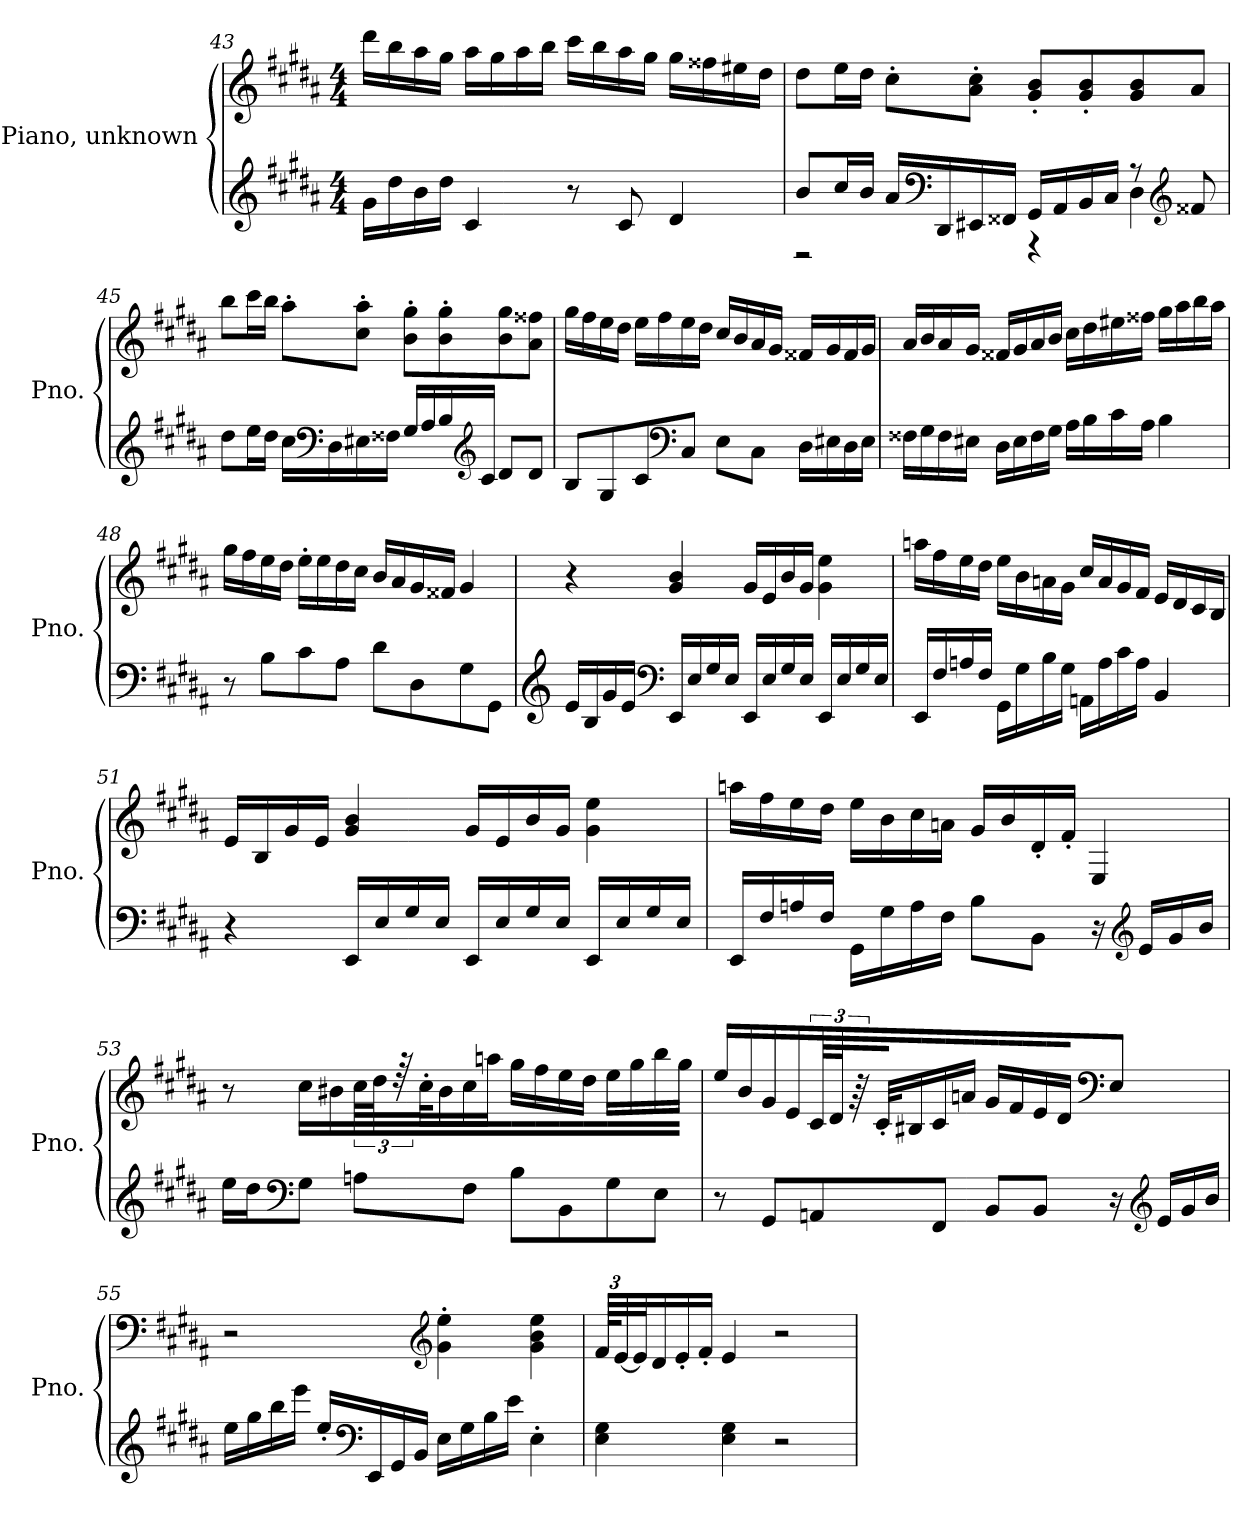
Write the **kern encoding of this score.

**kern	**kern
*part1	*part1
*staff2	*staff1
*I"Piano, unknown	*
*I'Pno.	*
*clefG2	*clefG2
*k[f#c#g#d#a#]	*k[f#c#g#d#a#]
*M4/4	*M4/4
=43	=43
16g#\LL	16ddd#\LL
16dd#\	16bb\
16b\	16aa#\
16dd#\JJ	16gg#\JJ
4c#/	16aa#\LL
.	16gg#\
.	16aa#\
.	16bb\JJ
8r	16ccc#\LL
.	16bb\
8c#/	16aa#\
.	16gg#\JJ
4d#/	16gg#\LL
.	16ff##X\
.	16ee#X\
.	16dd#\JJ
!!LO:LB:g=z
=44	=44
*^	*
8b/L	2r	8dd#\L
16cc#/L	.	16ee\L
16b/JJ	.	16dd#\JJ
16a#/LL	.	8cc#'\L
*clefF4	*	*
16DD#/	.	.
16EE#X/	.	8a#\' 8cc#\'J
16FF##X/JJ	.	.
16GG#/LL	4r	8g#/' 8b/'L
16AA#/	.	.
16BB/	.	8g#/' 8b/'
16C#/JJ	.	.
8r	4D#\	8g#/ 8b/
*clefG2	*	*
8f##X/	.	8a#/J
*v	*v	*
=45	=45
8dd#\L	8bb\L
16ee\L	16ccc#\L
16dd#\JJ	16bb\JJ
16cc#\LL	8aa#'\L
*clefF4	*
16D#\	.
16E#X\	8cc#\' 8aa#\'J
16F##X\JJ	.
16G#/LL	8b\' 8gg#\'L
16A#/	.
16B/	8b\' 8gg#\'
*clefG2	*
16c#/JJ	.
8d#/L	8b\ 8gg#\
8d#/J	8a#\ 8ff##X\J
!!LO:PB:g=z
=46	=46
8B/L	16gg#\LL
.	16ff#\
8G#/	16ee\
.	16dd#\JJ
8c#/	16ee\LL
.	16ff#\
*clefF4	*
8C#/J	16ee\
.	16dd#\JJ
8E\L	16cc#/LL
.	16b/
8C#\J	16a#/
.	16g#/JJ
16D#\LL	16f##X/LL
16E#X\	16g#/
16D#\	16f##/
16E#\JJ	16g#/JJ
=47	=47
16F##X\LL	16a#/LL
16G#\	16b/
16F##\	16a#/
16E#X\JJ	16g#/JJ
16D#\LL	16f##X/LL
16E#\	16g#/
16F##\	16a#/
16G#\JJ	16b/JJ
16A#\LL	16cc#\LL
16B\	16dd#\
16c#\	16ee#X\
16A#\JJ	16ff##X\JJ
4B\	16gg#\LL
.	16aa#\
.	16bb\
.	16aa#\JJ
!!LO:LB:g=z
=48	=48
8r	16gg#\LL
.	16ff#\
8B\L	16ee\
.	16dd#\JJ
8c#\	16ee'\LL
.	16ee\
8A#\J	16dd#\
.	16cc#\JJ
8d#\L	16b/LL
.	16a#/
8D#\	16g#/
.	16f##X/JJ
8G#\	4g#/
8GG#\J	.
=49	=49
*clefG2	*
16e/LL	4r
16B/	.
16g#/	.
16e/JJ	.
*clefF4	*
16EE/LL	4g#/ 4b/
16E/	.
16G#/	.
16E/JJ	.
16EE/LL	16g#/LL
16E/	16e/
16G#/	16b/
16E/JJ	16g#/JJ
16EE/LL	4g#\ 4ee\
16E/	.
16G#/	.
16E/JJ	.
!!LO:LB:g=z
=50	=50
16EE/LL	16aan\LL
16F#/	16ff#\
16An/	16ee\
16F#/JJ	16dd#\JJ
16GG#\LL	16ee\LL
16G#\	16b\
16B\	16an\
16G#\JJ	16g#\JJ
16AAn\LL	16cc#/LL
16A\	16a/
16c#\	16g#/
16A\JJ	16f#/JJ
4BB/	16e/LL
.	16d#/
.	16c#/
.	16B/JJ
=51	=51
4r	16e/LL
.	16B/
.	16g#/
.	16e/JJ
16EE/LL	4g#/ 4b/
16E/	.
16G#/	.
16E/JJ	.
16EE/LL	16g#/LL
16E/	16e/
16G#/	16b/
16E/JJ	16g#/JJ
16EE/LL	4g#\ 4ee\
16E/	.
16G#/	.
16E/JJ	.
!!LO:LB:g=z
=52	=52
16EE/LL	16aan\LL
16F#/	16ff#\
16An/	16ee\
16F#/JJ	16dd#\JJ
16GG#\LL	16ee\LL
16G#\	16b\
16A\	16cc#\
16F#\JJ	16an\JJ
8B\L	16g#/LL
.	16b/
8BB\J	16d#'/
.	16f#'/JJ
16r	4E/
*clefG2	*
16e/LL	.
16g#/	.
16b/JJ	.
=53	=53
16ee\LL	8r
16dd#\J	.
*clefF4	*
8G#\J	16cc#\LL
.	16b#X\
8An\L	96cc#\LL
.	96dd#\JJJJ
.	96r
.	32cc#'\KLL
.	16b#\
8F#\J	16cc#\
.	16aan\JJ
8B\L	16gg#\LL
.	16ff#\
8BB\	16ee\
.	16dd#\JJ
8G#\	16ee\LL
.	16gg#\
8E\J	16bb\
.	16gg#\JJ
!!LO:LB:g=z
=54	=54
8r	16ee/LL
.	16b/
8GG#/L	16g#/
.	16e/
8AAn/	96c#/LL
.	96d#/JJJJ
.	96r
.	32c#'/KLL
.	16B#X/
8FF#/J	16c#/
.	16an/JJ
8BB/L	16g#/LL
.	16f#/
8BB/J	16e/
.	16d#/JJ
*	*clefF4
16r	4E\
*clefG2	*
16e/LL	.
16g#/	.
16b/JJ	.
=55	=55
16ee\LL	2r
16gg#\	.
16bb\	.
16eee\JJ	.
16ee'/LL	.
*clefF4	*
16EE/	.
16GG#/	.
16BB/JJ	.
*	*clefG2
16E\LL	4g#\' 4ee\'
16G#\	.
16B\	.
16e\JJ	.
4E'\	4g#\ 4b\ 4ee\
!!LO:LB:g=z
=56	=56
*	*Xbrackettup
4E\ 4G#\	96f#/KLLL
.	[48e/
.	32e/J]
.	16d#/
.	16e'/
.	16f#'/JJ
4E\ 4G#\	4e/
2r	2r
=	=
*-	*-
